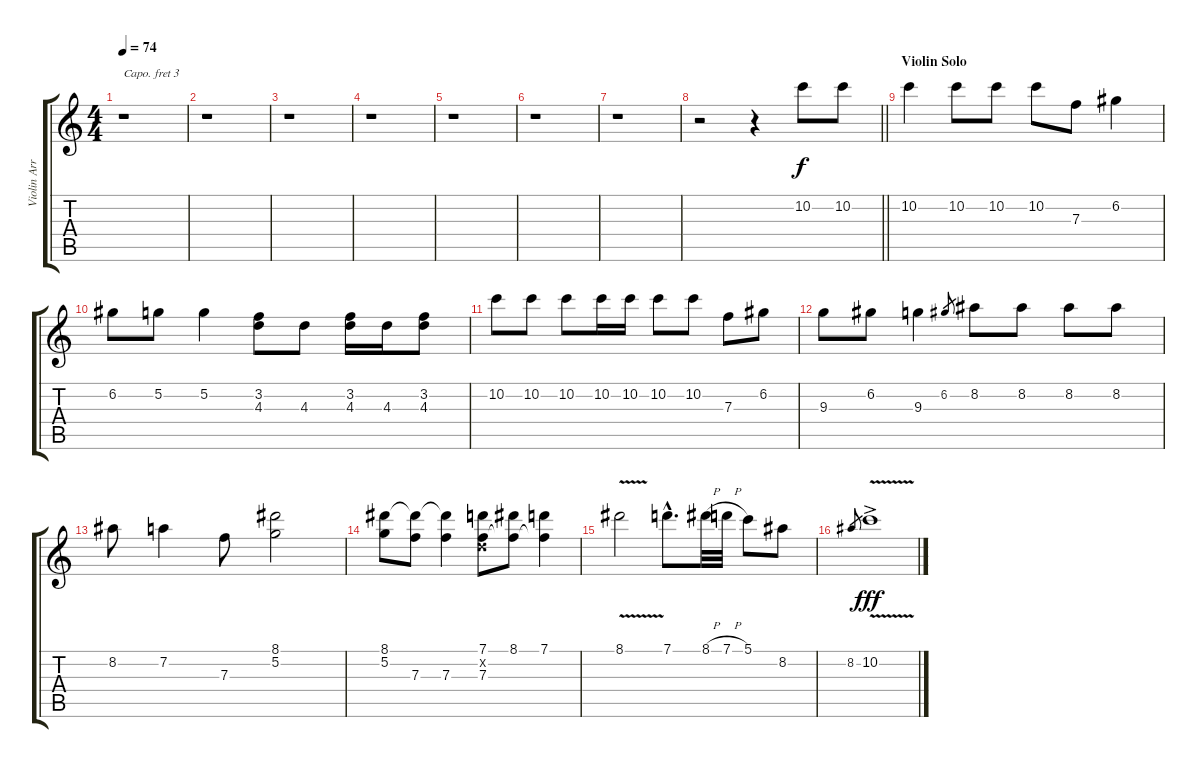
\track ("Violin Arranged for Guitar" "Violin Arr") {instrument distortionguitar}
\staff {score tabs}
\capo 3
\tuning (E4 B3 G3 D3 A2 E2) {hide}
\ts (4 4)
\tempo 74
\clef g2
\ks c
r.1{dy f} |
r.1 |
r.1 |
r.1 |
r.1 |
r.1 |
r.1 |
\barLineRight lightlight
r.2 r.4 10.2.8 10.2.8 |
\section ("" "Violin Solo")
10.2.4 10.2.8 10.2.8 10.2.8 7.3.8 6.2.4 |
6.2.8 5.2.8 5.2.4 (3.2 4.3).8 4.3.8 (3.2 4.3).16 4.3.16 (3.2 4.3).8 |
10.2.8 10.2.8 10.2.8 10.2.16 10.2.16 10.2.8 10.2.8 7.3.8 6.2.8 |
9.3.8 6.2.8 9.3.4 6.2.8{gr} 8.2.8 8.2.8 8.2.8 8.2.8 |
8.2.8 7.2.4 7.3.8 (8.1 5.2).2 |
(8.1 5.2).8 (8.1{t} 7.3).8 (8.1{t} 7.3).4 (7.1 0.2{x} 7.3).8 (8.1 7.3{t}).8 (7.1 7.3{t}).4 |
8.1{v}.2 7.1{hac}.8{d} 8.1{h}.32 7.1{h}.32 5.1.8 8.2.8 |
8.2.8{gr} 10.2{v ac}.1{dy fff}
